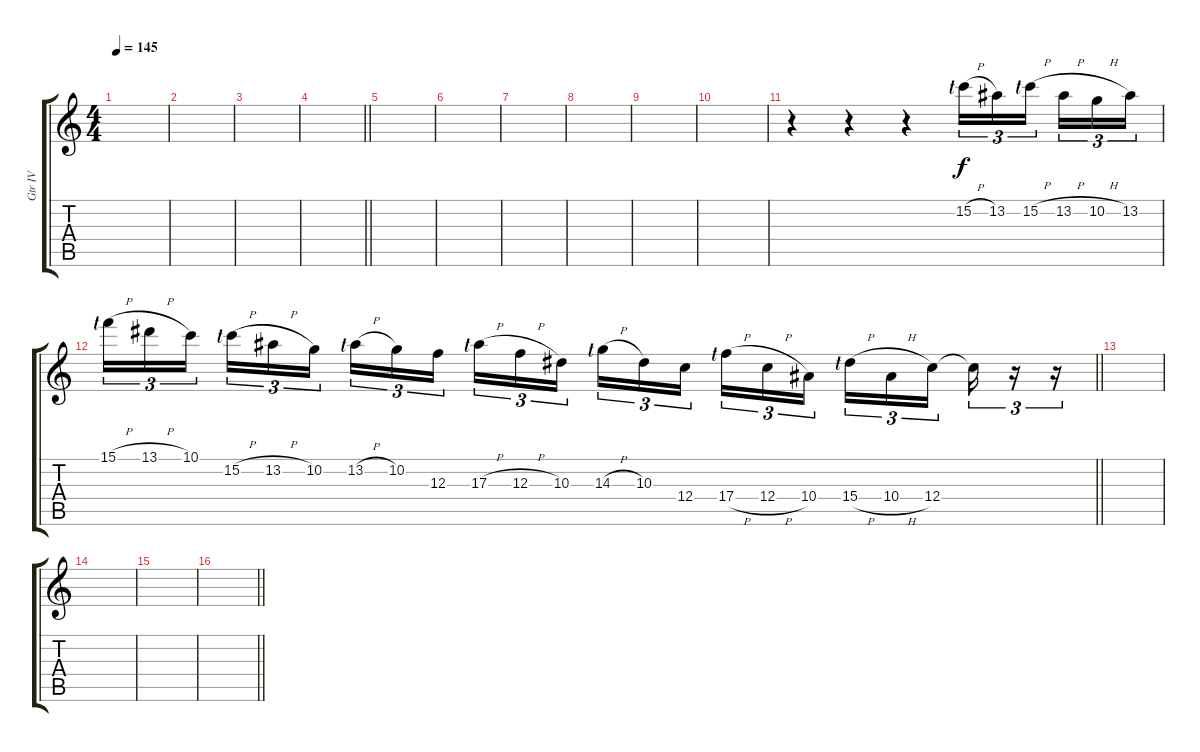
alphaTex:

\track ("Gtr IV" "Gtr IV") {instrument distortionguitar}
\staff {score tabs}
\tuning (D4 A3 F3 C3 G2 C2) {hide}
\ts (4 4)
\tempo 145
\clef g2
\ks c
|
|
|
\barLineRight lightlight
|
|
|
|
|
|
|
r.4 r.4 r.4 15.2{h lf 1}.16{tu (3 2)} 13.2.16{tu (3 2)} 15.2{h lf 1}.16{tu (3 2)} 13.2{h}.16{tu (3 2)} 10.2{h}.16{tu (3 2)} 13.2.16{tu (3 2)} |
\barLineRight lightlight
15.1{h lf 1}.16{tu (3 2)} 13.1{h}.16{tu (3 2)} 10.1.16{tu (3 2)} 15.2{h lf 1}.16{tu (3 2)} 13.2{h}.16{tu (3 2)} 10.2.16{tu (3 2)} 13.2{h lf 1}.16{tu (3 2)} 10.2.16{tu (3 2)} 12.3.16{tu (3 2)} 17.3{h lf 1}.16{tu (3 2)} 12.3{h}.16{tu (3 2)} 10.3.16{tu (3 2)} 14.3{h lf 1}.16{tu (3 2)} 10.3.16{tu (3 2)} 12.4.16{tu (3 2)} 17.4{h lf 1}.16{tu (3 2)} 12.4{h}.16{tu (3 2)} 10.4.16{tu (3 2)} 15.4{h lf 1}.16{tu (3 2)} 10.4{h}.16{tu (3 2)} 12.4.16{tu (3 2)} 12.4{t}.16{tu (3 2)} r.16{tu (3 2)} r.16{tu (3 2)} |
|
|
|
\barLineRight lightlight
